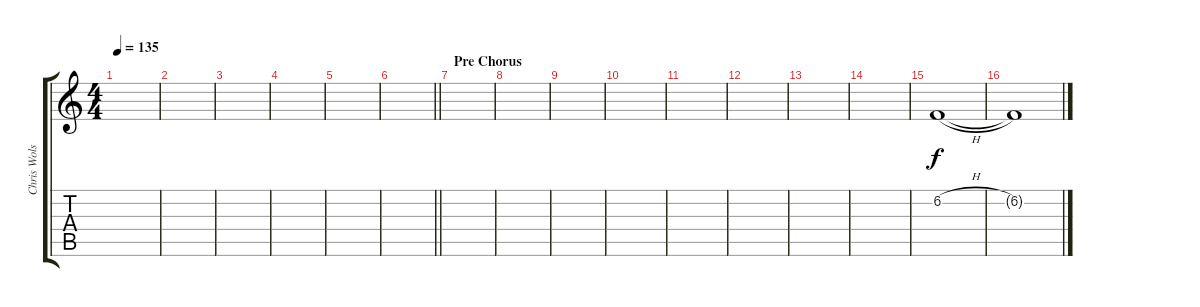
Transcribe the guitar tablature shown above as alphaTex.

\track ("Chris Wolstenholme (Backing Vocals 1)" "Chris Wols") {instrument sopranosax}
\staff {score tabs}
\tuning (E4 B3 G3 D3 A2 E2) {hide}
\ts (4 4)
\tempo 135
\clef g2
\ks c
|
|
|
|
|
\barLineRight lightlight
|
\section ("" "Pre Chorus")
|
|
|
|
|
|
|
|
6.2{h}.1 |
6.2{t}.1
